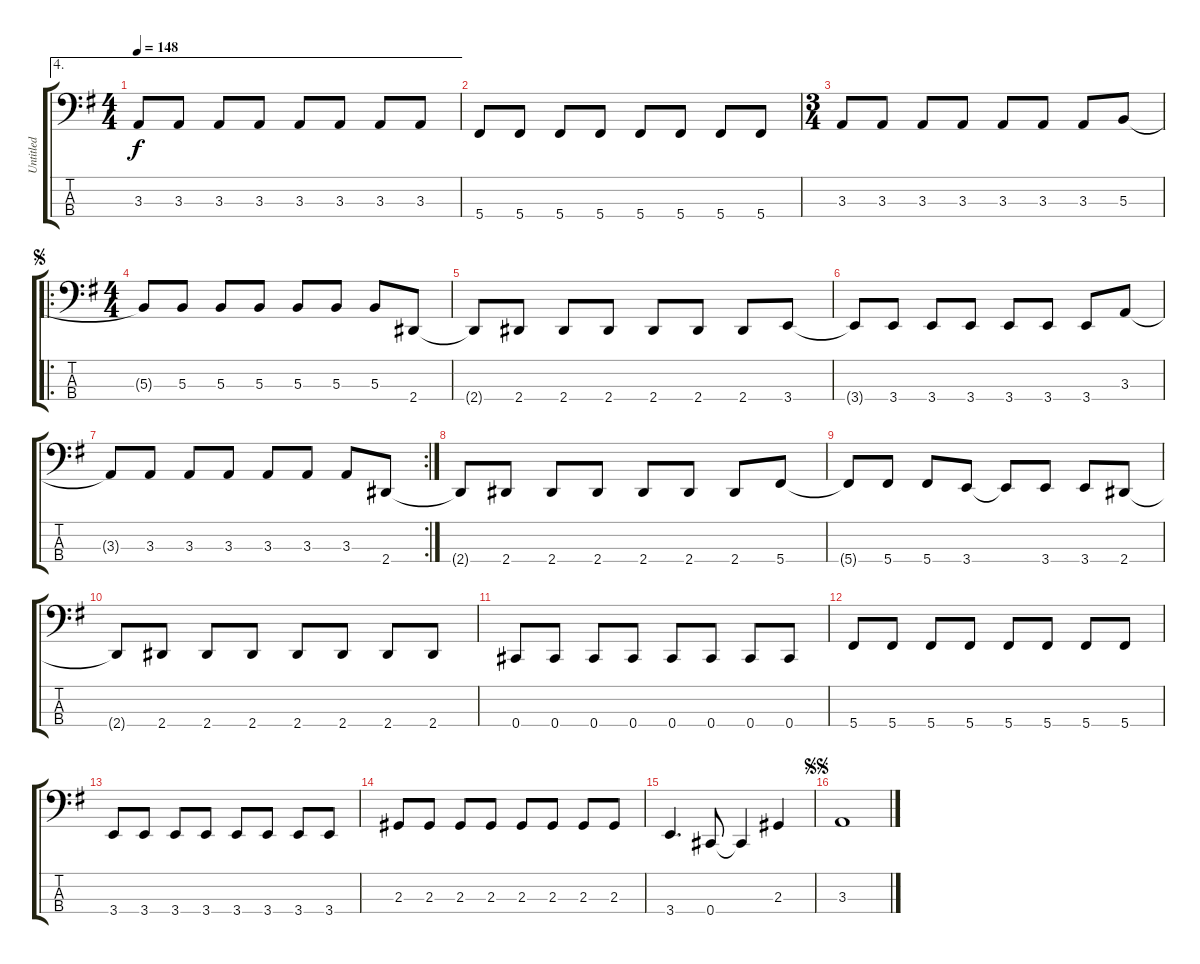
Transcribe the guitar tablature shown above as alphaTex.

\track ("Untitled" "Untitled") {instrument electricbassfinger}
\staff {score tabs}
\tuning (E2 B1 Gb1 Db1) {hide}
\ae 4
\ts (4 4)
\tempo 148
\clef f4
\ks g
3.3.8{dy f} 3.3.8 3.3.8 3.3.8 3.3.8 3.3.8 3.3.8 3.3.8 |
5.4.8 5.4.8 5.4.8 5.4.8 5.4.8 5.4.8 5.4.8 5.4.8 |
\ts (3 4)
3.3.8 3.3.8 3.3.8 3.3.8 3.3.8 3.3.8 3.3.8 5.3.8 |
\ro
\ts (4 4)
\jump segno
5.3{t}.8 5.3.8 5.3.8 5.3.8 5.3.8 5.3.8 5.3.8 2.4.8 |
2.4{t}.8 2.4.8 2.4.8 2.4.8 2.4.8 2.4.8 2.4.8 3.4.8 |
3.4{t}.8 3.4.8 3.4.8 3.4.8 3.4.8 3.4.8 3.4.8 3.3.8 |
\rc 2
3.3{t}.8 3.3.8 3.3.8 3.3.8 3.3.8 3.3.8 3.3.8 2.4.8 |
2.4{t}.8 2.4.8 2.4.8 2.4.8 2.4.8 2.4.8 2.4.8 5.4.8 |
5.4{t}.8 5.4.8 5.4.8 3.4.8 3.4{t}.8 3.4.8 3.4.8 2.4.8 |
2.4{t}.8 2.4.8 2.4.8 2.4.8 2.4.8 2.4.8 2.4.8 2.4.8 |
0.4.8 0.4.8 0.4.8 0.4.8 0.4.8 0.4.8 0.4.8 0.4.8 |
5.4.8 5.4.8 5.4.8 5.4.8 5.4.8 5.4.8 5.4.8 5.4.8 |
3.4.8 3.4.8 3.4.8 3.4.8 3.4.8 3.4.8 3.4.8 3.4.8 |
2.3.8 2.3.8 2.3.8 2.3.8 2.3.8 2.3.8 2.3.8 2.3.8 |
3.4.4{d} 0.4.8 0.4{t}.4 2.3.4 |
\jump segnosegno
3.3.1
